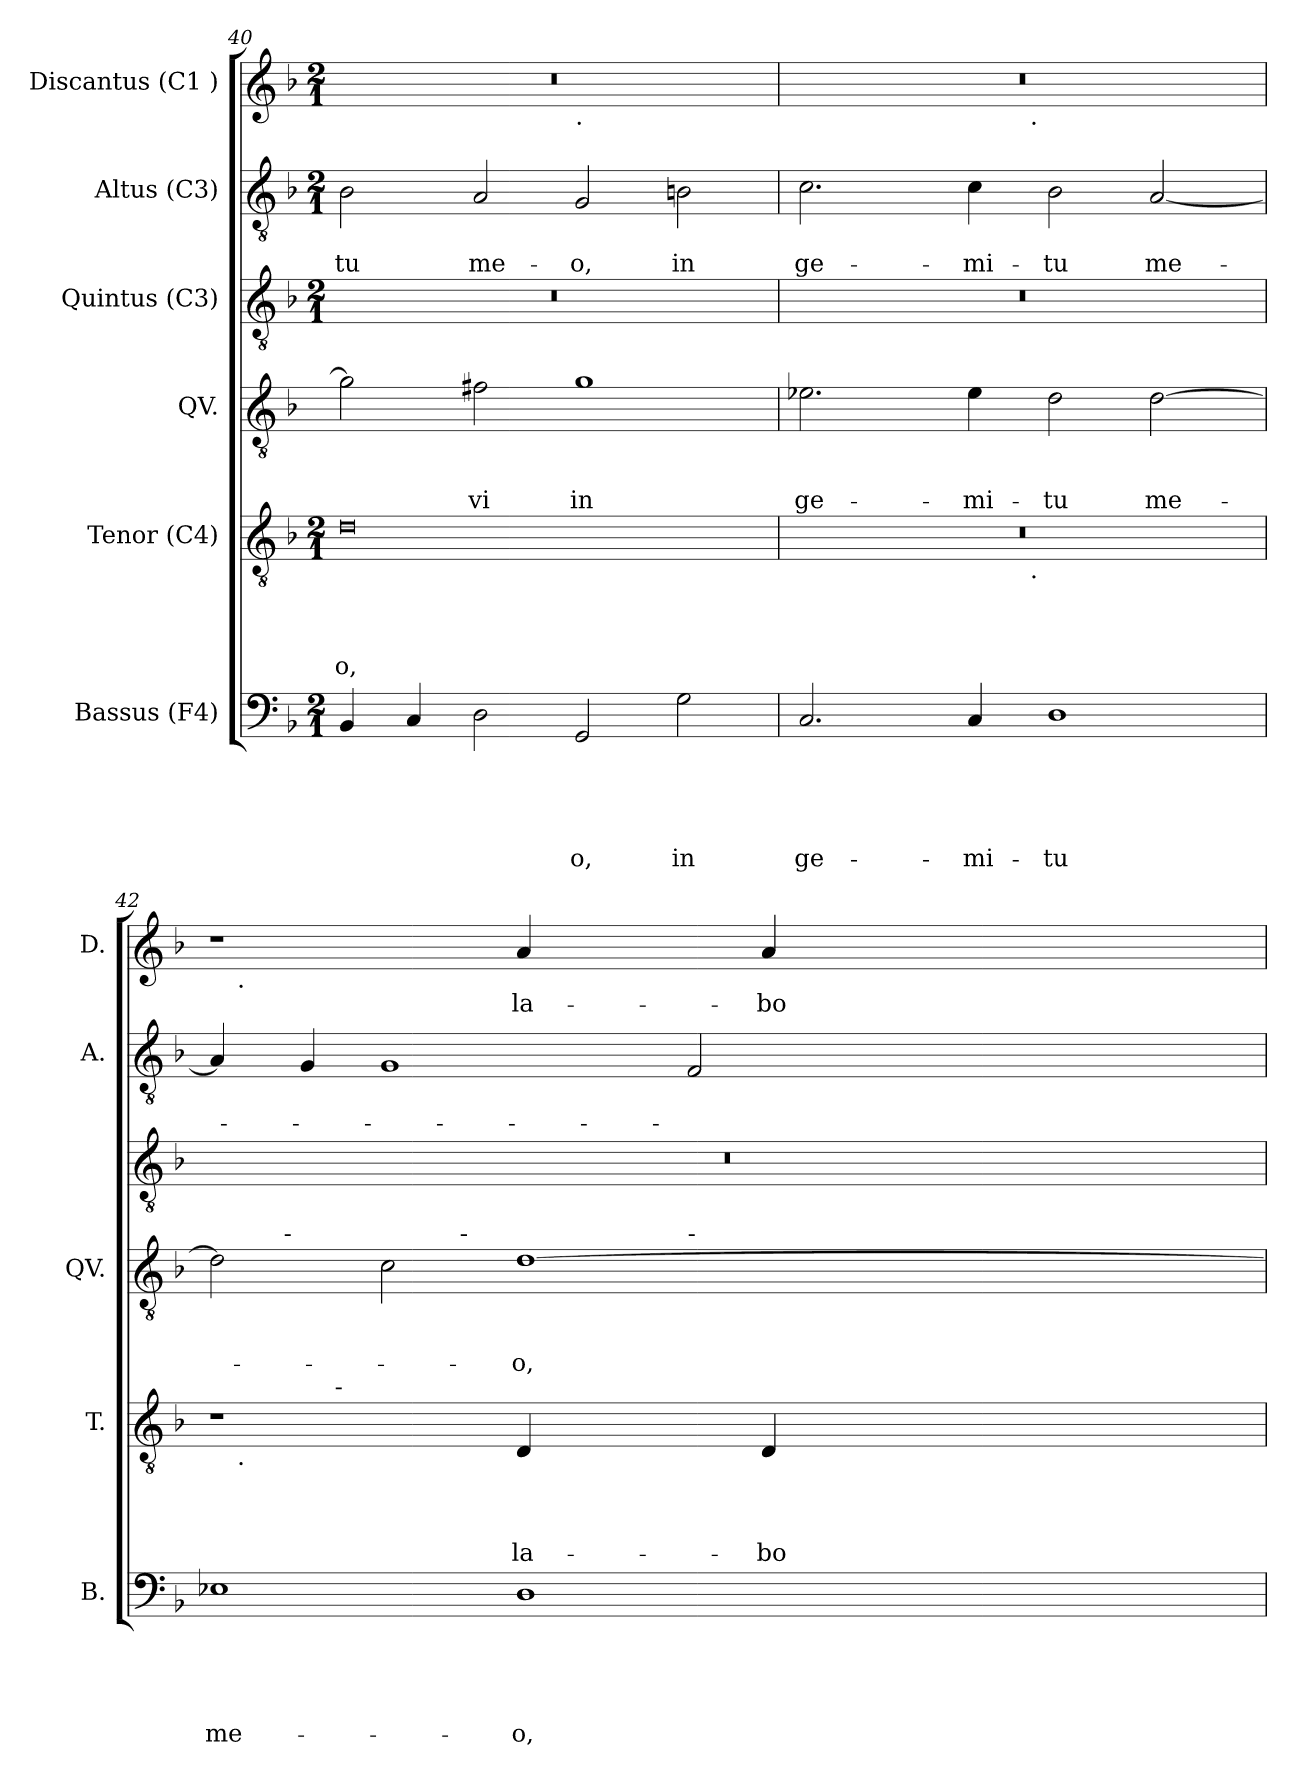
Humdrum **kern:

**kern	**text	**text	**text	**text	**text	**kern	**text	**text	**text	**text	**kern	**text	**text	**text	**kern	**kern	**text	**text	**kern	**text
*part6	*part6	*part6	*part6	*part6	*part6	*part5	*part5	*part5	*part5	*part5	*part4	*part4	*part4	*part4	*part3	*part2	*part2	*part2	*part1	*part1
*staff6	*staff6	*staff6	*staff6	*staff6	*staff6	*staff5	*staff5	*staff5	*staff5	*staff5	*staff4	*staff4	*staff4	*staff4	*staff3	*staff2	*staff2	*staff2	*staff1	*staff1
*I"Bassus (F4)	*	*	*	*	*	*I"Tenor (C4)	*	*	*	*	*I"QV.	*	*	*	*I"Quintus (C3)	*I"Altus (C3)	*	*	*I"Discantus (C1 )	*
*I'B.	*	*	*	*	*	*I'T.	*	*	*	*	*I'QV.	*	*	*	*	*I'A.	*	*	*I'D.	*
*clefF4	*	*	*	*	*	*clefGv2	*	*	*	*	*clefGv2	*	*	*	*clefGv2	*clefGv2	*	*	*clefG2	*
*k[b-]	*	*	*	*	*	*k[b-]	*	*	*	*	*k[b-]	*	*	*	*k[b-]	*k[b-]	*	*	*k[b-]	*
*F:	*	*	*	*	*	*F:	*	*	*	*	*F:	*	*	*	*F:	*F:	*	*	*F:	*
*M2/1	*	*	*	*	*	*M2/1	*	*	*	*	*	*	*	*	*M2/1	*M2/1	*	*	*M2/1	*
=40	=40	=40	=40	=40	=40	=40	=40	=40	=40	=40	=40	=40	=40	=40	=40	=40	=40	=40	=40	=40
!	!	!	!	!	!	!	!	!	!	!LO:LY:b:rj	!	!	!	!	!	!	!	!LO:LY:b	!	!
*	*	*	*	*	*	*	*	*	*	*	*	*	*	*	*	*	*	*	*^	*
4BB-/	.	.	.	.	.	0d	.	.	.	-o,	2g\]	.	.	.	0r	2B-\	.	-tu	0r	1ryy	.
4C/	.	.	.	.	.	.	.	.	.	.	.	.	.	.	.	.	.	.	.	.	.
!	!	!	!	!	!	!	!	!	!	!	!	!	!	!LO:LY:b	!	!	!	!LO:LY:b	!	!	!
2D\	.	.	.	.	.	.	.	.	.	.	2f#X\	.	.	-vi	.	2A/	.	me-	.	.	.
!	!	!	!	!	!	!	!	!	!	!	!	!	!	!	!	!	!	!	!	!LO:TX:b:t=.	!
!	!	!	!	!	!LO:LY:b	!	!	!	!	!	!	!	!	!LO:LY:b	!	!	!	!LO:LY:b	!	!	!
2GG/	.	.	.	.	o,	.	.	.	.	.	1g	.	.	in	.	2G/	.	-o,	.	1ryy	.
!	!	!	!	!	!LO:LY:b	!	!	!	!	!	!	!	!	!	!	!	!	!LO:LY:b	!	!	!
2G\	.	.	.	.	in	.	.	.	.	.	.	.	.	.	.	2Bn\	.	in	.	.	.
=41	=41	=41	=41	=41	=41	=41	=41	=41	=41	=41	=41	=41	=41	=41	=41	=41	=41	=41	=41	=41	=41
!	!	!	!	!	!LO:LY:b	!	!	!	!	!	!	!	!	!LO:LY:b	!	!	!	!LO:LY:b	!	!	!
*	*	*	*	*	*	*^	*	*	*	*	*	*	*	*	*	*	*	*	*	*	*
2.C/	.	.	.	.	ge-	0r	2ryy	.	.	.	.	2.e-X\	.	.	ge-	0r	2.c\	.	ge-	0r	2ryy	.
.	.	.	.	.	.	.	4...ryy	.	.	.	.	.	.	.	.	.	.	.	.	.	4...ryy	.
!	!	!	!	!	!LO:LY:b	!	!	!	!	!	!	!	!	!	!LO:LY:b	!	!	!	!LO:LY:b	!	!	!
4C/	.	.	.	.	-mi-	.	.	.	.	.	.	4e-\	.	.	-mi-	.	4c\	.	-mi-	.	.	.
!	!	!	!	!	!	!	!	!	!	!	!	!	!	!	!	!	!	!	!	!	!LO:TX:b:t=.	!
!	!	!	!	!	!	!	!LO:TX:b:t=.	!	!	!	!	!	!	!	!	!	!	!	!	!	!	!
.	.	.	.	.	.	.	1ryy	.	.	.	.	.	.	.	.	.	.	.	.	.	1ryy	.
!	!	!	!	!	!LO:LY:b	!	!	!	!	!	!	!	!	!	!LO:LY:b	!	!	!	!LO:LY:b	!	!	!
1D	.	.	.	.	-tu	.	.	.	.	.	.	2d\	.	.	-tu	.	2B-\	.	-tu	.	.	.
!	!	!	!	!	!	!	!	!	!	!	!	!	!	!	!LO:LY:b	!	!	!	!LO:LY:b	!	!	!
.	.	.	.	.	.	.	.	.	.	.	.	[<2d\	.	.	me-	.	[<2A/	.	me-	.	.	.
.	.	.	.	.	.	.	32ryy	.	.	.	.	.	.	.	.	.	.	.	.	.	32ryy	.
!!LO:LB:g=z	!!
=42	=42	=42	=42	=42	=42	=42	=42	=42	=42	=42	=42	=42	=42	=42	=42	=42	=42	=42	=42	=42	=42	=42
!	!	!	!	!	!LO:LY:b	!	!	!	!	!	!	!	!	!	!	!	!	!	!	!	!	!
*	*	*	*	*	*	*	*^	*	*	*	*	*^	*	*	*	*	*	*	*	*	*	*
*	*	*	*	*	*	*	*	*	*	*	*	*	*	*^	*	*	*	*	*	*	*	*	*	*
*	*	*	*	*	*	*	*	*	*	*	*	*	*	*	*^	*	*	*	*	*	*	*	*	*	*
1E-X	.	.	.	.	me-	1r	16ryy	4ryy	.	.	.	.	2d\]	8..ryy	2ryy	1.ryy	.	.	.	0r	4A/]	.	.	1r	16ryy	.
!	!	!	!	!	!	!	!	!	!	!	!	!	!	!	!	!	!	!	!	!	!	!	!	!	!LO:TX:b:t=.	!
!	!	!	!	!	!	!	!LO:TX:b:t=.	!	!	!	!	!	!	!	!	!	!	!	!	!	!	!	!	!	!	!
.	.	.	.	.	.	.	1ryy	.	.	.	.	.	.	.	.	.	.	.	.	.	.	.	.	.	1ryy	.
!	!	!	!	!	!	!	!	!	!	!	!	!	!	!LO:TX:a:t=-	!	!	!	!	!	!	!	!	!	!	!	!
.	.	.	.	.	.	.	.	.	.	.	.	.	.	1ryy	.	.	.	.	.	.	.	.	.	.	.	.
.	.	.	.	.	.	.	.	16.ryy	.	.	.	.	.	.	.	.	.	.	.	.	4G/	.	.	.	.	.
!	!	!	!	!	!	!	!	!LO:TX:a:t=-	!	!	!	!	!	!	!	!	!	!	!	!	!	!	!	!	!	!
.	.	.	.	.	.	.	.	1ryy	.	.	.	.	.	.	.	.	.	.	.	.	.	.	.	.	.	.
.	.	.	.	.	.	.	.	.	.	.	.	.	2c\	.	4ryy	.	.	.	.	.	1G	.	.	.	.	.
.	.	.	.	.	.	.	.	.	.	.	.	.	.	.	32ryy	.	.	.	.	.	.	.	.	.	.	.
!	!	!	!	!	!	!	!	!	!	!	!	!	!	!	!LO:TX:a:t=-	!	!	!	!	!	!	!	!	!	!	!
.	.	.	.	.	.	.	.	.	.	.	.	.	.	.	1ryy	.	.	.	.	.	.	.	.	.	.	.
!	!	!	!	!	!LO:LY:b	!	!	!	!	!	!	!LO:LY:b	!	!	!	!	!	!	!LO:LY:b	!	!	!	!	!	!	!LO:LY:b
1D	.	.	.	.	-o,	4D/	.	.	.	.	.	la-	[>1d	.	.	.	.	.	-o,	.	.	.	.	4a/	.	la-
.	.	.	.	.	.	.	2...ryy	.	.	.	.	.	.	.	.	.	.	.	.	.	.	.	.	.	2...ryy	.
.	.	.	.	.	.	.	.	.	.	.	.	.	.	2ryy	.	.	.	.	.	.	.	.	.	.	.	.
.	.	.	.	.	.	2ryy	.	.	.	.	.	.	.	.	.	.	.	.	.	.	.	.	.	2ryy	.	.
.	.	.	.	.	.	.	.	2ryy	.	.	.	.	.	.	.	.	.	.	.	.	.	.	.	.	.	.
!	!	!	!	!	!	!	!	!	!	!	!	!	!	!	!	!LO:TX:a:t=-	!	!	!	!	!	!	!	!	!	!
.	.	.	.	.	.	.	.	.	.	.	.	.	.	.	.	2ryy	.	.	.	.	2F/	.	.	.	.	.
.	.	.	.	.	.	.	.	.	.	.	.	.	.	4ryy	.	.	.	.	.	.	.	.	.	.	.	.
!	!	!	!	!	!	!	!	!	!	!	!	!LO:LY:b	!	!	!	!	!	!	!	!	!	!	!	!	!	!LO:LY:b
.	.	.	.	.	.	4D/	.	.	.	.	.	-bo-	.	.	.	.	.	.	.	.	.	.	.	4a/	.	-bo-
.	.	.	.	.	.	.	.	.	.	.	.	.	.	.	8..ryy	.	.	.	.	.	.	.	.	.	.	.
.	.	.	.	.	.	.	.	8ryy	.	.	.	.	.	.	.	.	.	.	.	.	.	.	.	.	.	.
.	.	.	.	.	.	.	.	32ryy	.	.	.	.	.	32ryy	.	.	.	.	.	.	.	.	.	.	.	.
*	*	*	*	*	*	*v	*v	*v	*	*	*	*	*	*	*	*	*	*	*	*	*	*	*	*v	*v	*
*	*	*	*	*	*	*	*	*	*	*	*v	*v	*v	*v	*	*	*	*	*	*	*	*	*
=	=	=	=	=	=	=	=	=	=	=	=	=	=	=	=	=	=	=	=	=
*-	*-	*-	*-	*-	*-	*-	*-	*-	*-	*-	*-	*-	*-	*-	*-	*-	*-	*-	*-	*-
